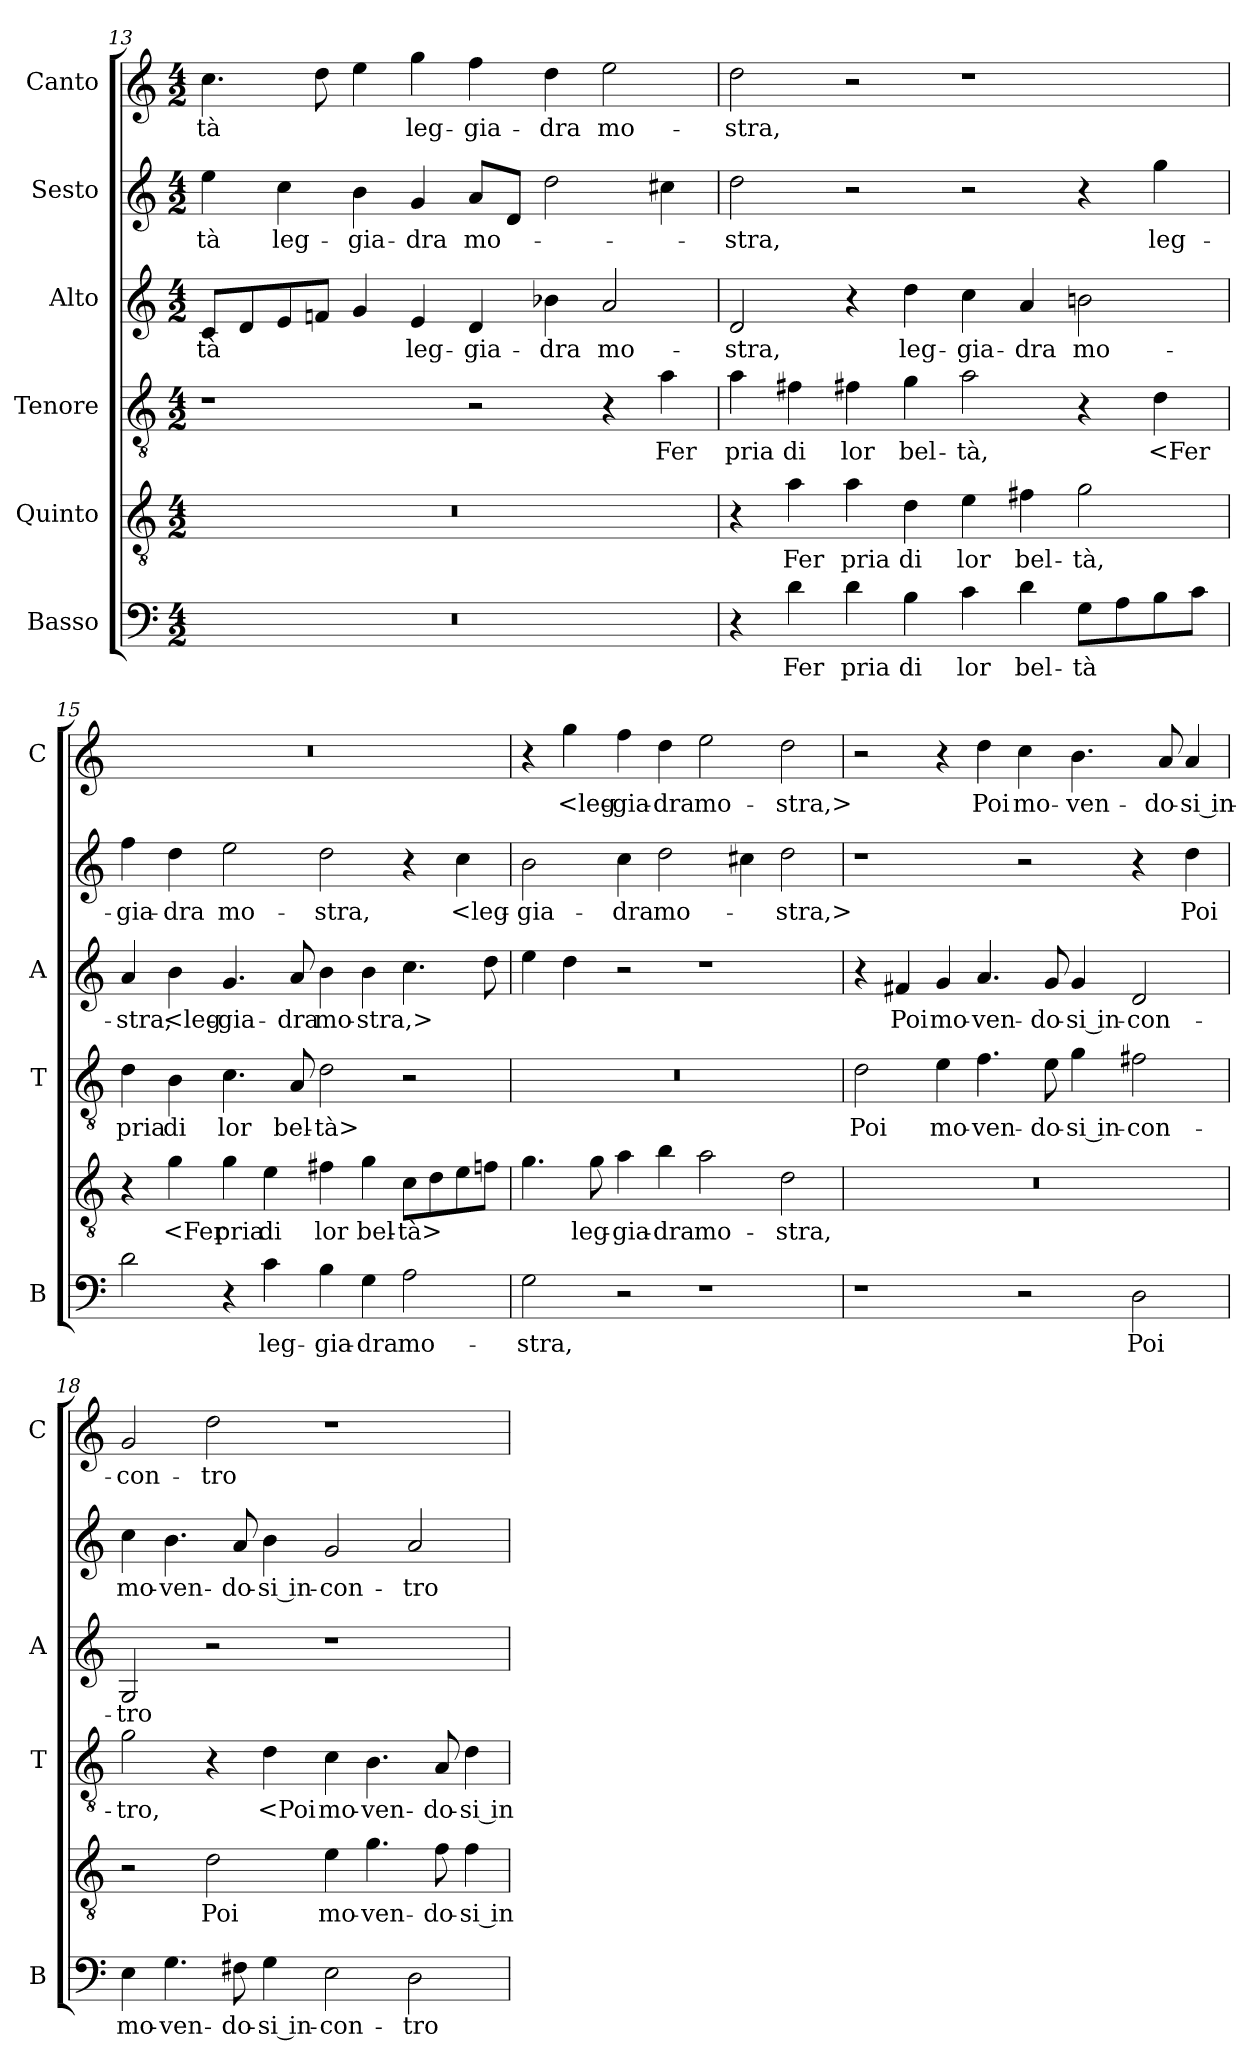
**kern	**text	**kern	**text	**kern	**text	**kern	**text	**kern	**text	**kern	**text
*part6	*part6	*part5	*part5	*part4	*part4	*part3	*part3	*part2	*part2	*part1	*part1
*staff6	*staff6	*staff5	*staff5	*staff4	*staff4	*staff3	*staff3	*staff2	*staff2	*staff1	*staff1
*I"Basso	*	*I"Quinto	*	*I"Tenore	*	*I"Alto	*	*I"Sesto	*	*I"Canto	*
*I'B	*	*	*	*I'T	*	*I'A	*	*	*	*I'C	*
*clefF4	*	*clefGv2	*	*clefGv2	*	*clefG2	*	*clefG2	*	*clefG2	*
*k[]	*	*k[]	*	*k[]	*	*k[]	*	*k[]	*	*k[]	*
*C:	*	*C:	*	*C:	*	*C:	*	*C:	*	*C:	*
*M4/2	*	*M4/2	*	*M4/2	*	*M4/2	*	*M4/2	*	*M4/2	*
=13	=13	=13	=13	=13	=13	=13	=13	=13	=13	=13	=13
0r	.	0r	.	1r	.	8cL	-tà	4ee	-tà	4.cc	-tà
.	.	.	.	.	.	8d	.	.	.	.	.
.	.	.	.	.	.	8e	.	4cc	leg-	.	.
.	.	.	.	.	.	8fnJ	.	.	.	8dd	.
.	.	.	.	.	.	4g	.	4b	-gia-	4ee	.
.	.	.	.	.	.	4e	leg-	4g	-dra	4gg	leg-
.	.	.	.	2r	.	4d	-gia-	8aL	mo-	4ff	-gia-
.	.	.	.	.	.	.	.	8dJ	.	.	.
.	.	.	.	.	.	4b-X	-dra	2dd	.	4dd	-dra
.	.	.	.	4r	.	2a	mo-	.	.	2ee	mo-
.	.	.	.	4a	Fer	.	.	4cc#X	.	.	.
=14	=14	=14	=14	=14	=14	=14	=14	=14	=14	=14	=14
4r	.	4r	.	4a	pria	2d	-stra,	2dd	-stra,	2dd	-stra,
4d	Fer	4a	Fer	4f#X	di	.	.	.	.	.	.
4d	pria	4a	pria	4f#X	lor	4r	.	2r	.	2r	.
4B	di	4d	di	4g	bel-	4dd	leg-	.	.	.	.
4c	lor	4e	lor	2a	-tà,	4cc	-gia-	2r	.	1r	.
4d	bel-	4f#X	bel-	.	.	4a	-dra	.	.	.	.
8GL	-tà	2g	-tà,	4r	.	2bn	mo-	4r	.	.	.
8A	.	.	.	.	.	.	.	.	.	.	.
8B	.	.	.	4d	<Fer	.	.	4gg	leg-	.	.
8cJ	.	.	.	.	.	.	.	.	.	.	.
=15	=15	=15	=15	=15	=15	=15	=15	=15	=15	=15	=15
2d	.	4r	.	4d	pria	4a	-stra,	4ff	-gia-	0r	.
.	.	4g	<Fer	4B	di	4b	<leg-	4dd	-dra	.	.
4r	.	4g	pria	4.c	lor	4.g	-gia-	2ee	mo-	.	.
4c	leg-	4e	di	.	.	.	.	.	.	.	.
.	.	.	.	8A	bel-	8a	-dra	.	.	.	.
4B	-gia-	4f#X	lor	2d	-tà>	4b	mo-	2dd	-stra,	.	.
4G	-dra	4g	bel-	.	.	4b	-stra,>	.	.	.	.
2A	mo-	8cL	-tà>	2r	.	4.cc	.	4r	.	.	.
.	.	8d	.	.	.	.	.	.	.	.	.
.	.	8e	.	.	.	.	.	4cc	<leg-	.	.
.	.	8fnJ	.	.	.	8dd	.	.	.	.	.
=16	=16	=16	=16	=16	=16	=16	=16	=16	=16	=16	=16
2G	-stra,	4.g	.	0r	.	4ee	.	2b	-gia-	4r	.
.	.	.	.	.	.	4dd	.	.	.	4gg	<leg-
.	.	8g	leg-	.	.	.	.	.	.	.	.
2r	.	4a	-gia-	.	.	2r	.	4cc	-dra	4ff	-gia-
.	.	4b	-dra	.	.	.	.	2dd	mo-	4dd	-dra
1r	.	2a	mo-	.	.	1r	.	.	.	2ee	mo-
.	.	.	.	.	.	.	.	4cc#X	.	.	.
.	.	2d	-stra,	.	.	.	.	2dd	-stra,>	2dd	-stra,>
=17	=17	=17	=17	=17	=17	=17	=17	=17	=17	=17	=17
1r	.	0r	.	2d	Poi	4r	.	1r	.	2r	.
.	.	.	.	.	.	4f#X	Poi	.	.	.	.
.	.	.	.	4e	mo-	4g	mo-	.	.	4r	.
.	.	.	.	4.f	-ven-	4.a	-ven-	.	.	4dd	Poi
2r	.	.	.	.	.	.	.	2r	.	4cc	mo-
.	.	.	.	8e	-do-	8g	-do-	.	.	.	.
.	.	.	.	4g	-si in-	4g	-si in-	.	.	4.b	-ven-
2D	Poi	.	.	2f#X	-con-	2d	-con-	4r	.	.	.
.	.	.	.	.	.	.	.	.	.	8a	-do-
.	.	.	.	.	.	.	.	4dd	Poi	4a	-si in-
=18	=18	=18	=18	=18	=18	=18	=18	=18	=18	=18	=18
4E	mo-	2r	.	2g	-tro,	2G	-tro	4cc	mo-	2g	-con-
4.G	-ven-	.	.	.	.	.	.	4.b	-ven-	.	.
.	.	2d	Poi	4r	.	2r	.	.	.	2dd	-tro
8F#X	-do-	.	.	.	.	.	.	8a	-do-	.	.
4G	-si in-	.	.	4d	<Poi	.	.	4b	-si in-	.	.
2E	-con-	4e	mo-	4c	mo-	1r	.	2g	-con-	1r	.
.	.	4.g	-ven-	4.B	-ven-	.	.	.	.	.	.
2D	-tro	.	.	.	.	.	.	2a	-tro	.	.
.	.	8f	-do-	8A	-do-	.	.	.	.	.	.
.	.	4f	-si in-	4d	-si in-	.	.	.	.	.	.
=	=	=	=	=	=	=	=	=	=	=	=
*-	*-	*-	*-	*-	*-	*-	*-	*-	*-	*-	*-
